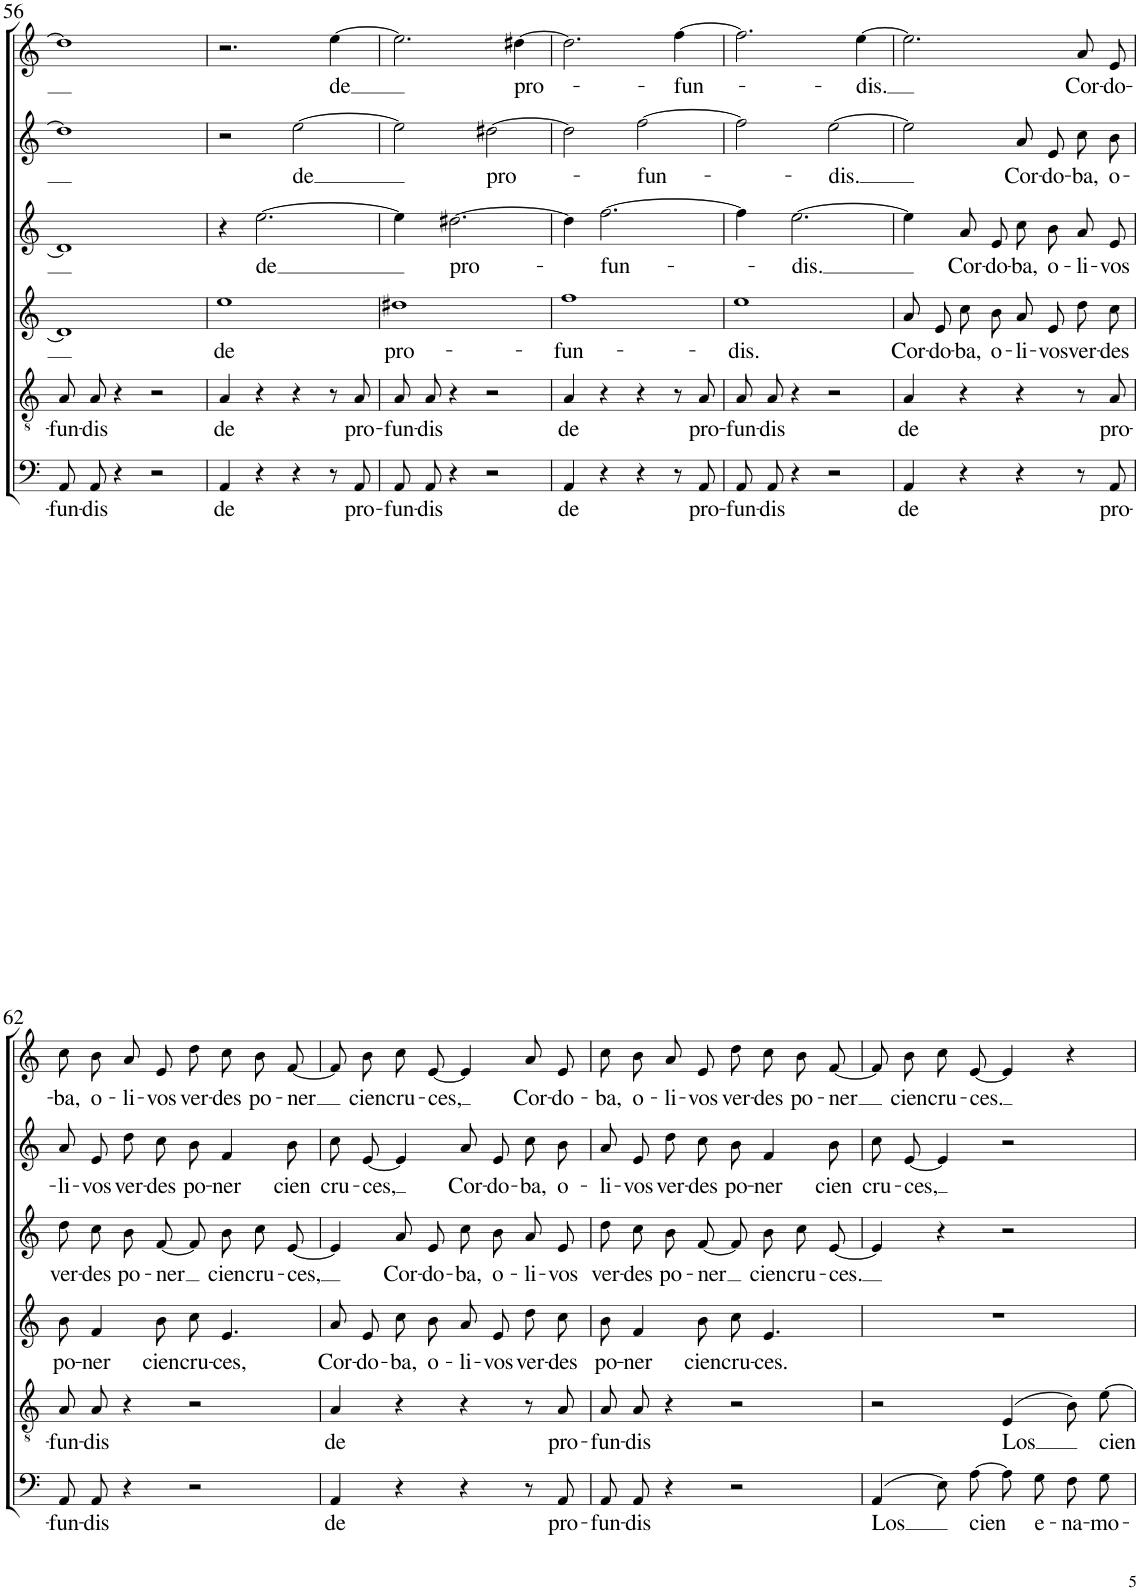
**kern	**text	**kern	**text	**kern	**text	**kern	**text	**kern	**text	**kern	**text
*part6	*part6	*part5	*part5	*part4	*part4	*part3	*part3	*part2	*part2	*part1	*part1
*staff6	*staff6	*staff5	*staff5	*staff4	*staff4	*staff3	*staff3	*staff2	*staff2	*staff1	*staff1
*I"Bass	*	*I"Tenor	*	*I"Alto 2	*	*I"Alto 1	*	*I"Soprano 2	*	*I"Soprano 1	*
!!LO:PB:g=z
*clefF4	*	*clefGv2	*	*clefG2	*	*clefG2	*	*clefG2	*	*clefG2	*
*	*	*Trd4c7	*	*	*	*	*	*	*	*	*
*k[]	*	*k[]	*	*k[]	*	*k[]	*	*k[]	*	*k[]	*
*M4/4	*	*M4/4	*	*M4/4	*	*M4/4	*	*M4/4	*	*M4/4	*
=56	=56	=56	=56	=56	=56	=56	=56	=56	=56	=56	=56
!	!LO:LY:b	!	!LO:LY:b	!	!	!	!	!	!	!	!
8AA/L	-fun-	8A/L	-fun-	1d#]	.	1d#]	.	1dd#]	.	1dd#]	.
!	!LO:LY:b	!	!LO:LY:b	!	!	!	!	!	!	!	!
8AA/J	-dis	8A/J	-dis	.	.	.	.	.	.	.	.
4r	.	4r	.	.	.	.	.	.	.	.	.
2r	.	2r	.	.	.	.	.	.	.	.	.
=57	=57	=57	=57	=57	=57	=57	=57	=57	=57	=57	=57
!	!LO:LY:b	!	!LO:LY:b	!	!LO:LY:b	!	!	!	!	!	!
4AA/	de	4A/	de	1ee	de	4r	.	2r	.	2.r	.
!	!	!	!	!	!	!	!LO:LY:b	!	!	!	!
4r	.	4r	.	.	.	[2.ee\	de	.	.	.	.
!	!	!	!	!	!	!	!	!	!LO:LY:b	!	!
4r	.	4r	.	.	.	.	.	[2ee\	de	.	.
!	!	!	!	!	!	!	!	!	!	!	!LO:LY:b
8r	.	8r	.	.	.	.	.	.	.	[4ee\	de
!	!LO:LY:b	!	!LO:LY:b	!	!	!	!	!	!	!	!
8AA/	pro-	8A/	pro-	.	.	.	.	.	.	.	.
=58	=58	=58	=58	=58	=58	=58	=58	=58	=58	=58	=58
!	!LO:LY:b	!	!LO:LY:b	!	!LO:LY:b	!	!	!	!	!	!
8AA/L	-fun-	8A/L	-fun-	1dd#X	pro-	4ee\]	.	2ee\]	.	2.ee\]	.
!	!LO:LY:b	!	!LO:LY:b	!	!	!	!	!	!	!	!
8AA/J	-dis	8A/J	-dis	.	.	.	.	.	.	.	.
!	!	!	!	!	!	!	!LO:LY:b	!	!	!	!
4r	.	4r	.	.	.	[2.dd#X\	pro-	.	.	.	.
!	!	!	!	!	!	!	!	!	!LO:LY:b	!	!
2r	.	2r	.	.	.	.	.	[2dd#X\	pro-	.	.
!	!	!	!	!	!	!	!	!	!	!	!LO:LY:b
.	.	.	.	.	.	.	.	.	.	[4dd#X\	pro-
=59	=59	=59	=59	=59	=59	=59	=59	=59	=59	=59	=59
!	!LO:LY:b	!	!LO:LY:b	!	!LO:LY:b	!	!	!	!	!	!
4AA/	de	4A/	de	1ff	-fun-	4dd#\]	.	2dd#\]	.	2.dd#\]	.
!	!	!	!	!	!	!	!LO:LY:b	!	!	!	!
4r	.	4r	.	.	.	[2.ff\	-fun-	.	.	.	.
!	!	!	!	!	!	!	!	!	!LO:LY:b	!	!
4r	.	4r	.	.	.	.	.	[2ff\	-fun-	.	.
!	!	!	!	!	!	!	!	!	!	!	!LO:LY:b
8r	.	8r	.	.	.	.	.	.	.	[4ff\	-fun-
!	!LO:LY:b	!	!LO:LY:b	!	!	!	!	!	!	!	!
8AA/	pro-	8A/	pro-	.	.	.	.	.	.	.	.
=60	=60	=60	=60	=60	=60	=60	=60	=60	=60	=60	=60
!	!LO:LY:b	!	!LO:LY:b	!	!LO:LY:b	!	!	!	!	!	!
8AA/L	-fun-	8A/L	-fun-	1ee	-dis.	4ff\]	.	2ff\]	.	2.ff\]	.
!	!LO:LY:b	!	!LO:LY:b	!	!	!	!	!	!	!	!
8AA/J	-dis	8A/J	-dis	.	.	.	.	.	.	.	.
!	!	!	!	!	!	!	!LO:LY:b	!	!	!	!
4r	.	4r	.	.	.	[2.ee\	-dis.	.	.	.	.
!	!	!	!	!	!	!	!	!	!LO:LY:b	!	!
2r	.	2r	.	.	.	.	.	[2ee\	-dis.	.	.
!	!	!	!	!	!	!	!	!	!	!	!LO:LY:b
.	.	.	.	.	.	.	.	.	.	[4ee\	-dis.
=61	=61	=61	=61	=61	=61	=61	=61	=61	=61	=61	=61
!	!LO:LY:b	!	!LO:LY:b	!	!LO:LY:b	!	!	!	!	!	!
4AA/	de	4A/	de	8a/L	Cor-	4ee\]	.	2ee\]	.	2.ee\]	.
!	!	!	!	!	!LO:LY:b	!	!	!	!	!	!
.	.	.	.	8e/J	-do-	.	.	.	.	.	.
!	!	!	!	!	!LO:LY:b	!	!LO:LY:b	!	!	!	!
4r	.	4r	.	8cc\L	-ba,	8a/L	Cor-	.	.	.	.
!	!	!	!	!	!LO:LY:b	!	!LO:LY:b	!	!	!	!
.	.	.	.	8b\J	o-	8e/J	-do-	.	.	.	.
!	!	!	!	!	!LO:LY:b	!	!LO:LY:b	!	!LO:LY:b	!	!
4r	.	4r	.	8a/L	-li-	8cc\L	-ba,	8a/L	Cor-	.	.
!	!	!	!	!	!LO:LY:b	!	!LO:LY:b	!	!LO:LY:b	!	!
.	.	.	.	8e/J	-vos	8b\J	o-	8e/J	-do-	.	.
!	!	!	!	!	!LO:LY:b	!	!LO:LY:b	!	!LO:LY:b	!	!LO:LY:b
8r	.	8r	.	8dd\L	ver-	8a/L	-li-	8cc\L	-ba,	8a/L	Cor-
!	!LO:LY:b	!	!LO:LY:b	!	!LO:LY:b	!	!LO:LY:b	!	!LO:LY:b	!	!LO:LY:b
8AA/	pro-	8A/	pro-	8cc\J	-des	8e/J	-vos	8b\J	o-	8e/J	-do-
!!LO:LB:g=z
=62	=62	=62	=62	=62	=62	=62	=62	=62	=62	=62	=62
!	!LO:LY:b	!	!LO:LY:b	!	!LO:LY:b	!	!LO:LY:b	!	!LO:LY:b	!	!LO:LY:b
8AA/L	-fun-	8A/L	-fun-	8b\	po-	8dd\L	ver-	8a/L	-li-	8cc\L	-ba,
!	!LO:LY:b	!	!LO:LY:b	!	!LO:LY:b	!	!LO:LY:b	!	!LO:LY:b	!	!LO:LY:b
8AA/J	-dis	8A/J	-dis	4f/	-ner	8cc\J	-des	8e/J	-vos	8b\J	o-
!	!	!	!	!	!	!	!LO:LY:b	!	!LO:LY:b	!	!LO:LY:b
4r	.	4r	.	.	.	8b/L	po-	8dd\L	ver-	8a/L	-li-
!	!	!	!	!	!LO:LY:b	!	!LO:LY:b	!	!LO:LY:b	!	!LO:LY:b
.	.	.	.	8b\	cien	[8f/J	-ner	8cc\J	-des	8e/J	-vos
!	!	!	!	!	!LO:LY:b	!	!	!	!LO:LY:b	!	!LO:LY:b
2r	.	2r	.	8cc\	cru-	8f/L]	.	8b\	po-	8dd\L	ver-
!	!	!	!	!	!LO:LY:b	!	!LO:LY:b	!	!LO:LY:b	!	!LO:LY:b
.	.	.	.	4.e/	-ces,	8b/J	cien	4f/	-ner	8cc\J	-des
!	!	!	!	!	!	!	!LO:LY:b	!	!	!	!LO:LY:b
.	.	.	.	.	.	8cc/L	cru-	.	.	8b/L	po-
!	!	!	!	!	!	!	!LO:LY:b	!	!LO:LY:b	!	!LO:LY:b
.	.	.	.	.	.	[8e/J	-ces,	8b\	cien	[8f/J	-ner
=63	=63	=63	=63	=63	=63	=63	=63	=63	=63	=63	=63
!	!LO:LY:b	!	!LO:LY:b	!	!LO:LY:b	!	!	!	!LO:LY:b	!	!
4AA/	de	4A/	de	8a/L	Cor-	4e/]	.	8cc/L	cru-	8f/L]	.
!	!	!	!	!	!LO:LY:b	!	!	!	!LO:LY:b	!	!LO:LY:b
.	.	.	.	8e/J	-do-	.	.	[8e/J	-ces,	8b/J	cien
!	!	!	!	!	!LO:LY:b	!	!LO:LY:b	!	!	!	!LO:LY:b
4r	.	4r	.	8cc\L	-ba,	8a/L	Cor-	4e/]	.	8cc/L	cru-
!	!	!	!	!	!LO:LY:b	!	!LO:LY:b	!	!	!	!LO:LY:b
.	.	.	.	8b\J	o-	8e/J	-do-	.	.	[8e/J	-ces,
!	!	!	!	!	!LO:LY:b	!	!LO:LY:b	!	!LO:LY:b	!	!
4r	.	4r	.	8a/L	-li-	8cc\L	-ba,	8a/L	Cor-	4e/]	.
!	!	!	!	!	!LO:LY:b	!	!LO:LY:b	!	!LO:LY:b	!	!
.	.	.	.	8e/J	-vos	8b\J	o-	8e/J	-do-	.	.
!	!	!	!	!	!LO:LY:b	!	!LO:LY:b	!	!LO:LY:b	!	!LO:LY:b
8r	.	8r	.	8dd\L	ver-	8a/L	-li-	8cc\L	-ba,	8a/L	Cor-
!	!LO:LY:b	!	!LO:LY:b	!	!LO:LY:b	!	!LO:LY:b	!	!LO:LY:b	!	!LO:LY:b
8AA/	pro-	8A/	pro-	8cc\J	-des	8e/J	-vos	8b\J	o-	8e/J	-do-
=64	=64	=64	=64	=64	=64	=64	=64	=64	=64	=64	=64
!	!LO:LY:b	!	!LO:LY:b	!	!LO:LY:b	!	!LO:LY:b	!	!LO:LY:b	!	!LO:LY:b
8AA/L	-fun-	8A/L	-fun-	8b\	po-	8dd\L	ver-	8a/L	-li-	8cc\L	-ba,
!	!LO:LY:b	!	!LO:LY:b	!	!LO:LY:b	!	!LO:LY:b	!	!LO:LY:b	!	!LO:LY:b
8AA/J	-dis	8A/J	-dis	4f/	-ner	8cc\J	-des	8e/J	-vos	8b\J	o-
!	!	!	!	!	!	!	!LO:LY:b	!	!LO:LY:b	!	!LO:LY:b
4r	.	4r	.	.	.	8b/L	po-	8dd\L	ver-	8a/L	-li-
!	!	!	!	!	!LO:LY:b	!	!LO:LY:b	!	!LO:LY:b	!	!LO:LY:b
.	.	.	.	8b\	cien	[8f/J	-ner	8cc\J	-des	8e/J	-vos
!	!	!	!	!	!LO:LY:b	!	!	!	!LO:LY:b	!	!LO:LY:b
2r	.	2r	.	8cc\	cru-	8f/L]	.	8b\	po-	8dd\L	ver-
!	!	!	!	!	!LO:LY:b	!	!LO:LY:b	!	!LO:LY:b	!	!LO:LY:b
.	.	.	.	4.e/	-ces.	8b/J	cien	4f/	-ner	8cc\J	-des
!	!	!	!	!	!	!	!LO:LY:b	!	!	!	!LO:LY:b
.	.	.	.	.	.	8cc/L	cru-	.	.	8b/L	po-
!	!	!	!	!	!	!	!LO:LY:b	!	!LO:LY:b	!	!LO:LY:b
.	.	.	.	.	.	[8e/J	-ces.	8b\	cien	[8f/J	-ner
=65	=65	=65	=65	=65	=65	=65	=65	=65	=65	=65	=65
!	!LO:LY:b	!	!	!	!	!	!	!	!LO:LY:b	!	!
(4AA/	Los	2r	.	1r	.	4e/]	.	8cc/L	cru-	8f/L]	.
!	!	!	!	!	!	!	!	!	!LO:LY:b	!	!LO:LY:b
.	.	.	.	.	.	.	.	[8e/J	-ces,	8b/J	cien
!	!	!	!	!	!	!	!	!	!	!	!LO:LY:b
8E\L)	.	.	.	.	.	4r	.	4e/]	.	8cc/L	cru-
!	!LO:LY:b	!	!	!	!	!	!	!	!	!	!LO:LY:b
[8A\J	cien	.	.	.	.	.	.	.	.	[8e/J	-ces.
!	!	!	!LO:LY:b	!	!	!	!	!	!	!	!
8A\L]	.	(4E/	Los	.	.	2r	.	2r	.	4e/]	.
!	!LO:LY:b	!	!	!	!	!	!	!	!	!	!
8G\J	e-	.	.	.	.	.	.	.	.	.	.
!	!LO:LY:b	!	!	!	!	!	!	!	!	!	!
8F\L	-na-	8B\L)	.	.	.	.	.	.	.	4r	.
!	!LO:LY:b	!	!LO:LY:b	!	!	!	!	!	!	!	!
8G\J	-mo-	[8e\J	cien	.	.	.	.	.	.	.	.
=	=	=	=	=	=	=	=	=	=	=	=
*-	*-	*-	*-	*-	*-	*-	*-	*-	*-	*-	*-
